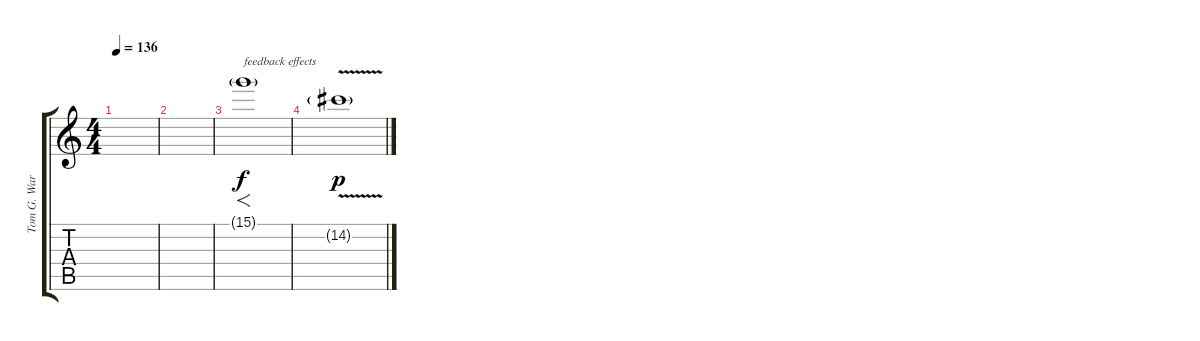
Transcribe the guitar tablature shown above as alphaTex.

\track ("Tom G. Warrior (Lead)" "Tom G. War") {instrument overdrivenguitar}
\staff {score tabs}
\tuning (E4 B3 G3 D3 A2 E2) {hide}
\ts (4 4)
\tempo 136
\clef g2
\ks c
|
|
15.1{g}.1{f txt "feedback effects"} |
14.2{v g}.1{dy p}
